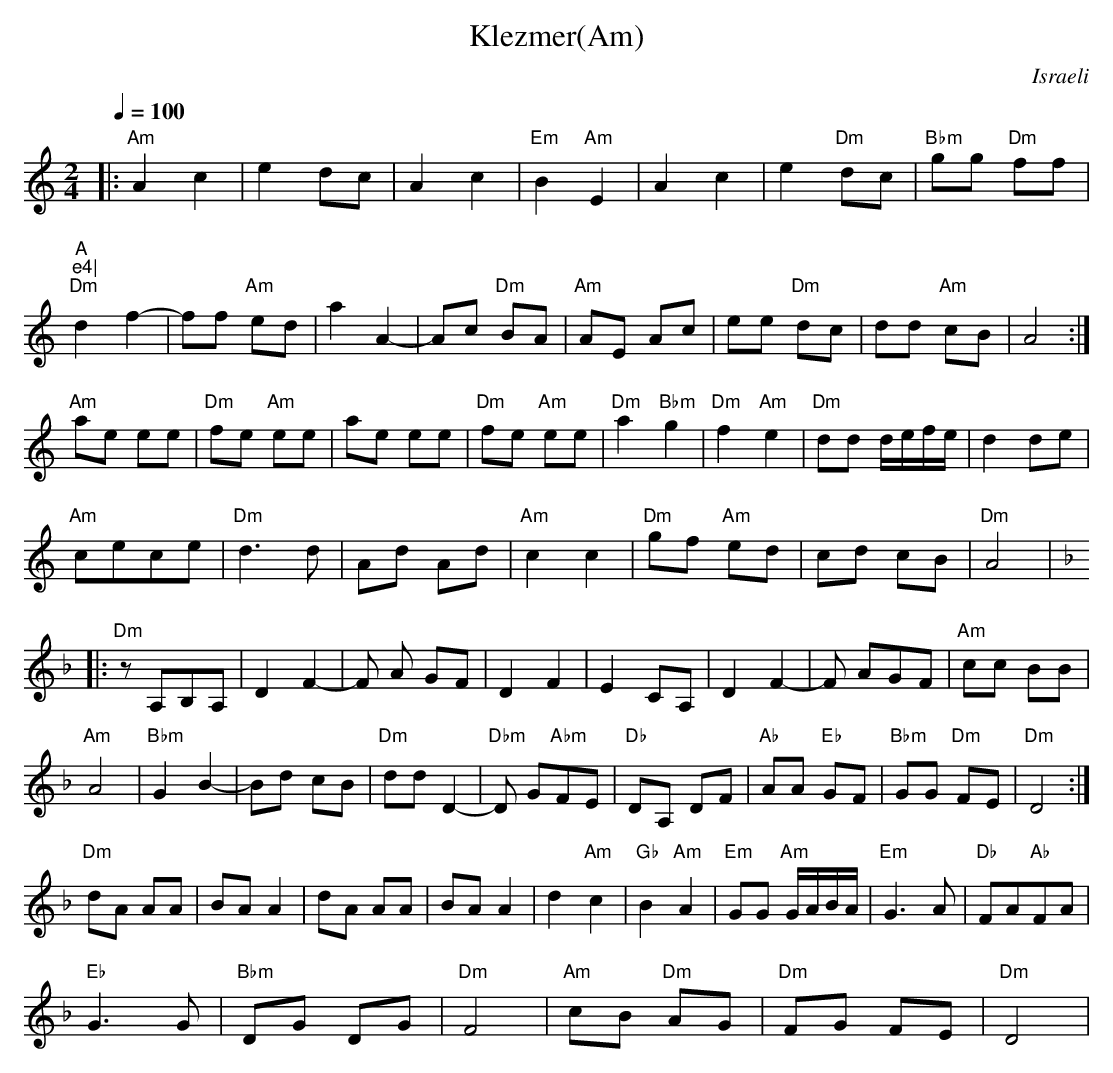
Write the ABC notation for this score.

X:1
T:Klezmer(Am)
M:2/4
L:1/8
Q:1/4=100
O:Israeli
K:Am
K:Am
|:"Am"A2 c2|e2  dc|A2 c2|"Em"B2 "Am"E2|A2 c2|e2 "Dm"dc|"Bbm"gg "Dm"ff|"A
m"e4|
"Dm"d2 f2-|ff "Am"ed|a2 A2-|Ac "Dm"BA|"Am"AE Ac|ee "Dm"dc|dd "Am"cB|A4:|
"Am"ae ee|"Dm"fe "Am"ee|ae ee|"Dm"fe "Am"ee|"Dm"a2 "Bbm"g2|\
"Dm"f2 "Am"e2|"Dm"dd d/e/f/e/|d2 de|
"Am"cece|"Dm"d3 d|Ad Ad|"Am"c2 c2|"Dm"gf "Am"ed|cd cB|"Dm"A4|
K:Dm
|:"Dm"z A,B,A,|D2 F2-|F A GF|D2 F2|E2 CA,|D2 F2-|F AGF|"Am"cc BB|
"Am"A4|"Bbm"G2 B2-|Bd cB|"Dm"dd D2-|"Dbm"D G"Abm"FE|"Db"DA, DF|\
"Ab"AA "Eb"GF|"Bbm"GG "Dm"FE|"Dm"D4:|
"Dm"dA AA|BA A2|dA AA|BA A2|d2 "Am"c2|"Gb"B2"Am"A2|\
"Em"GG "Am"G/A/B/A/|"Em"G3 A|"Db"FA"Ab"FA|
"Eb"G3 G|"Bbm"DG DG|"Dm"F4|"Am"cB "Dm"AG|"Dm"FG FE|"Dm"D4|
